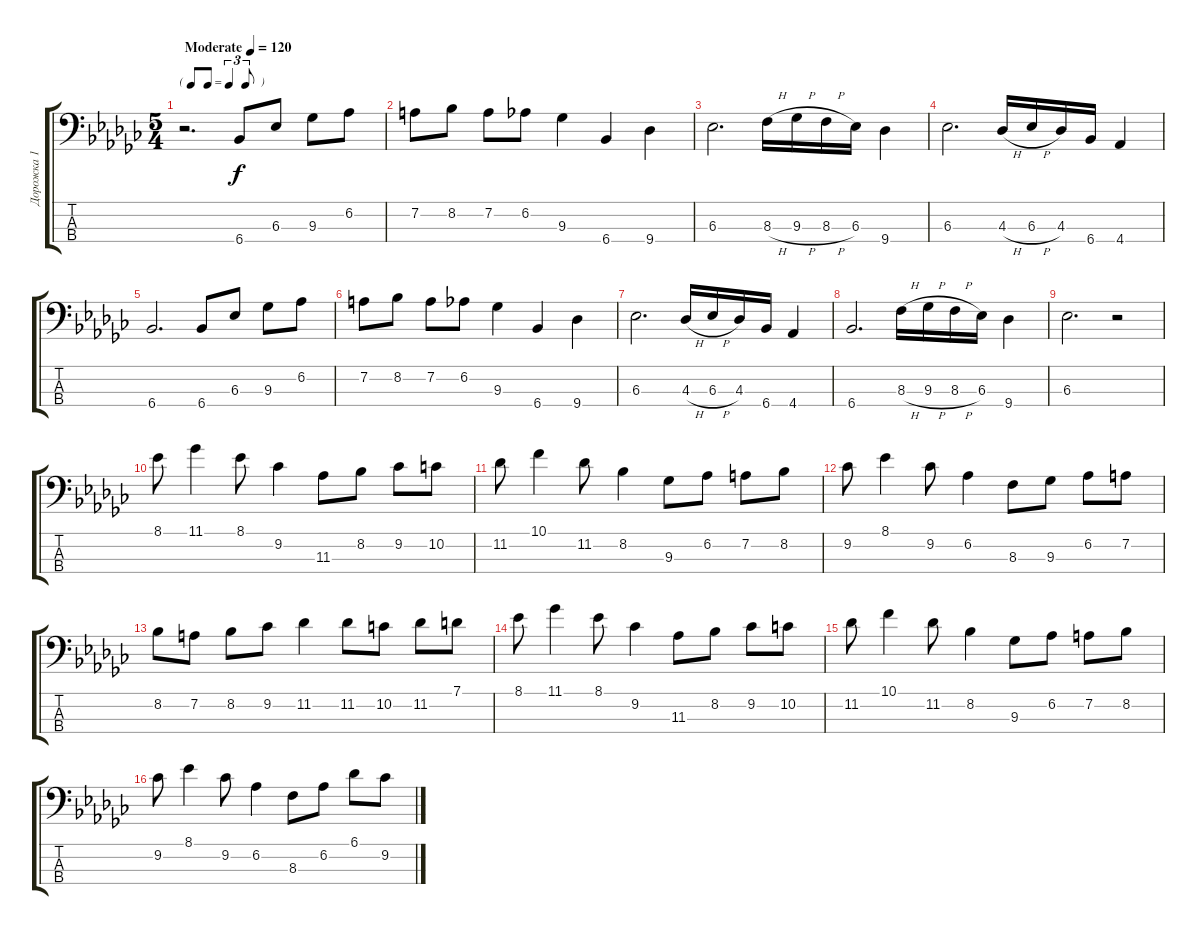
\track ("Дорожка 1" "Дорожка 1") {instrument electricbassfinger}
\staff {score tabs}
\tuning (G2 D2 A1 E1) {hide}
\ts (5 4)
\tf triplet8th
\tempo (120 "Moderate")
\clef f4
\ks gb
r.2{d dy f instrument electricbassfinger} 6.4.8 6.3.8 9.3.8 6.2.8 |
7.2.8 8.2.8 7.2.8 6.2.8 9.3.4 6.4.4 9.4.4 |
6.3.2{d} 8.3{h}.16 9.3{h}.16 8.3{h}.16 6.3.16 9.4.4 |
6.3.2{d} 4.3{h}.16 6.3{h}.16 4.3.16 6.4.16 4.4.4 |
6.4.2{d} 6.4.8 6.3.8 9.3.8 6.2.8 |
7.2.8 8.2.8 7.2.8 6.2.8 9.3.4 6.4.4 9.4.4 |
6.3.2{d} 4.3{h}.16 6.3{h}.16 4.3.16 6.4.16 4.4.4 |
6.4.2{d} 8.3{h}.16 9.3{h}.16 8.3{h}.16 6.3.16 9.4.4 |
6.3.2{d} r.2 |
8.1.8 11.1.4 8.1.8 9.2.4 11.3.8 8.2.8 9.2.8 10.2.8 |
11.2.8 10.1.4 11.2.8 8.2.4 9.3.8 6.2.8 7.2.8 8.2.8 |
9.2.8 8.1.4 9.2.8 6.2.4 8.3.8 9.3.8 6.2.8 7.2.8 |
8.2.8 7.2.8 8.2.8 9.2.8 11.2.4 11.2.8 10.2.8 11.2.8 7.1.8 |
8.1.8 11.1.4 8.1.8 9.2.4 11.3.8 8.2.8 9.2.8 10.2.8 |
11.2.8 10.1.4 11.2.8 8.2.4 9.3.8 6.2.8 7.2.8 8.2.8 |
9.2.8 8.1.4 9.2.8 6.2.4 8.3.8 6.2.8 6.1.8 9.2.8
